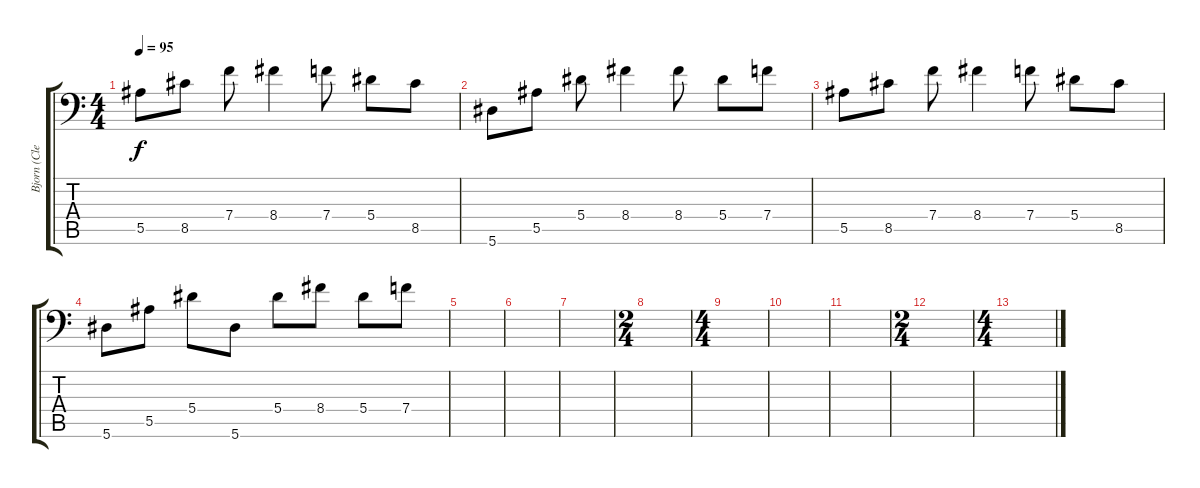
\track ("Bjorn (Clean)" "Bjorn (Cle") {instrument acousticguitarsteel}
\staff {score tabs}
\tuning (C4 G3 Eb3 Bb2 F2 Bb1) {hide}
\ts (4 4)
\tempo 95
\clef f4
\ks c
5.5.8{dy f} 8.5.8 7.4.8 8.4.4 7.4.8 5.4.8 8.5.8 |
5.6.8 5.5.8 5.4.8 8.4.4 8.4.8 5.4.8 7.4.8 |
5.5.8 8.5.8 7.4.8 8.4.4 7.4.8 5.4.8 8.5.8 |
5.6.8 5.5.8 5.4.8 5.6.8 5.4.8 8.4.8 5.4.8 7.4.8 |
|
|
|
\ts (2 4)
|
\ts (4 4)
|
|
|
\ts (2 4)
|
\ts (4 4)
